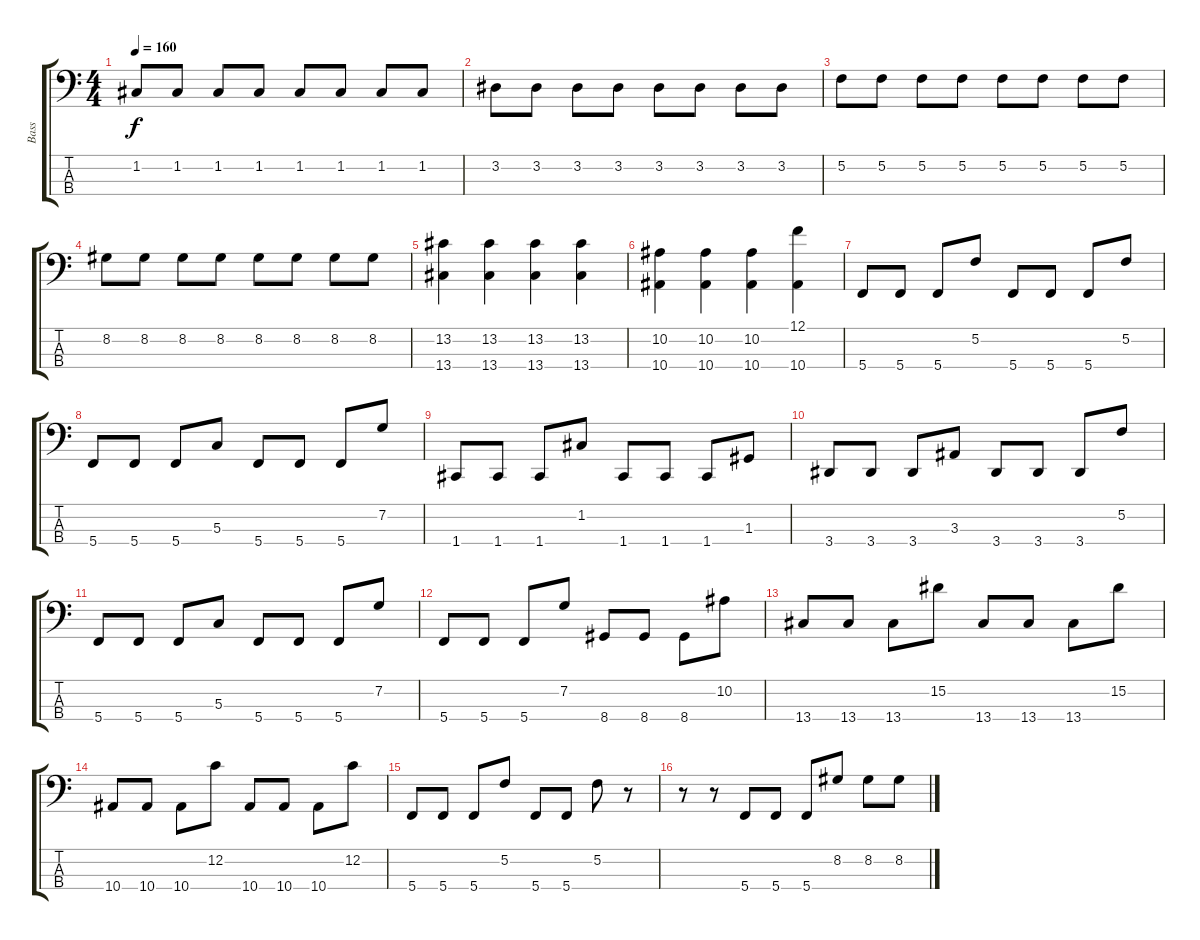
\track ("Bass" "Bass") {instrument electricbassfinger}
\staff {score tabs}
\tuning (F2 C2 G1 C1) {hide}
\ts (4 4)
\tempo 160
\clef f4
\ks c
1.2.8{dy f} 1.2.8 1.2.8 1.2.8 1.2.8 1.2.8 1.2.8 1.2.8 |
3.2.8 3.2.8 3.2.8 3.2.8 3.2.8 3.2.8 3.2.8 3.2.8 |
5.2.8 5.2.8 5.2.8 5.2.8 5.2.8 5.2.8 5.2.8 5.2.8 |
8.2.8 8.2.8 8.2.8 8.2.8 8.2.8 8.2.8 8.2.8 8.2.8 |
(13.2 13.4).4 (13.2 13.4).4 (13.2 13.4).4 (13.2 13.4).4 |
(10.2 10.4).4 (10.2 10.4).4 (10.2 10.4).4 (12.1 10.4).4 |
5.4.8 5.4.8 5.4.8 5.2.8 5.4.8 5.4.8 5.4.8 5.2.8 |
5.4.8 5.4.8 5.4.8 5.3.8 5.4.8 5.4.8 5.4.8 7.2.8 |
1.4.8 1.4.8 1.4.8 1.2.8 1.4.8 1.4.8 1.4.8 1.3.8 |
3.4.8 3.4.8 3.4.8 3.3.8 3.4.8 3.4.8 3.4.8 5.2.8 |
5.4.8 5.4.8 5.4.8 5.3.8 5.4.8 5.4.8 5.4.8 7.2.8 |
5.4.8 5.4.8 5.4.8 7.2.8 8.4.8 8.4.8 8.4.8 10.2.8 |
13.4.8 13.4.8 13.4.8 15.2.8 13.4.8 13.4.8 13.4.8 15.2.8 |
10.4.8 10.4.8 10.4.8 12.2.8 10.4.8 10.4.8 10.4.8 12.2.8 |
5.4.8 5.4.8 5.4.8 5.2.8 5.4.8 5.4.8 5.2.8 r.8 |
r.8 r.8 5.4.8 5.4.8 5.4.8 8.2.8 8.2.8 8.2.8
